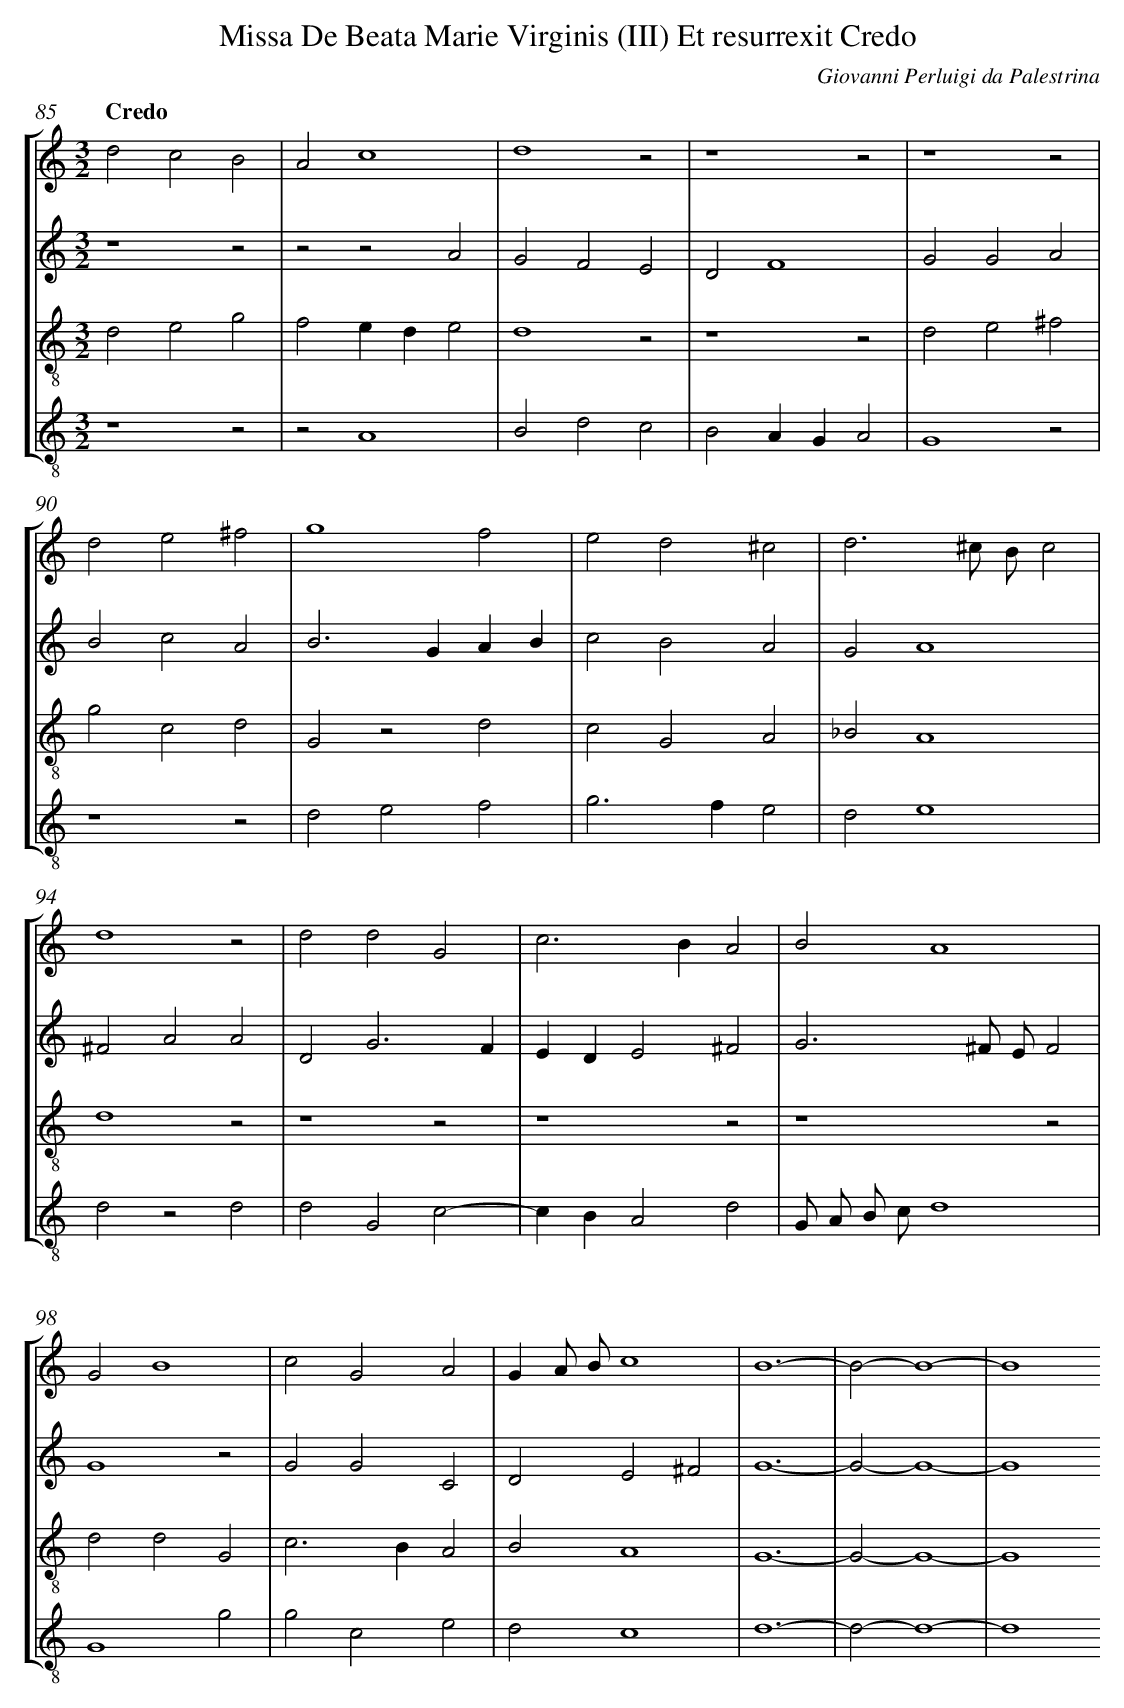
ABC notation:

X:1
T: Missa De Beata Marie Virginis (III) Et resurrexit Credo
C: Giovanni Perluigi da Palestrina
L: 1/4
M: 3/2
Q: "Credo"
%%staves [1 2 3 4]
V: 1 clef=treble
V: 2 clef=treble
V: 3 clef=treble-8
V: 4 clef=treble-8
K: C
[V:1] d2c2B2 |
[V:2] z4z2 |
[V:3] d2e2g2 |
[V:4] z4z2 |
[V:1] A2c4 |
[V:2] z2z2A2 |
[V:3] f2ede2 |
[V:4] z2A4 |
[V:1] d4z2 |
[V:2] G2F2E2 |
[V:3] d4z2 |
[V:4] B2d2c2 |
[V:1] z4z2 |
[V:2] D2F4 |
[V:3] z4z2 |
[V:4] B2AGA2 |
[V:1] z4z2 |
[V:2] G2G2A2 |
[V:3] d2e2^f2 |
[V:4] G4z2 |
[V:1] d2e2^f2 |
[V:2] B2c2A2 |
[V:3] g2c2d2 |
[V:4] z4z2 |
[V:1] g4f2 |
[V:2] B2>G2AB |
[V:3] G2z2d2 |
[V:4] d2e2f2 |
[V:1] e2d2^c2 |
[V:2] c2B2A2 |
[V:3] c2G2A2 |
[V:4] g2>f2e2 |
[V:1] d3^c/ B/c2 |
[V:2] G2A4 |
[V:3] _B2A4 |
[V:4] d2e4 |
[V:1] d4z2 |
[V:2] ^F2A2A2 |
[V:3] d4z2 |
[V:4] d2z2d2 |
[V:1] d2d2G2 |
[V:2] D2G3F |
[V:3] z4z2 |
[V:4] d2G2c2- |
[V:1] c2>B2A2 |
[V:2] EDE2^F2 |
[V:3] z4z2 |
[V:4] cBA2d2 |
[V:1] B2A4 |
[V:2] G3^F/ E/F2 |
[V:3] z4z2 |
[V:4] G/ A/ B/ c/d4 |
[V:1] G2B4 |
[V:2] G4z2 |
[V:3] d2d2G2 |
[V:4] G4g2 |
[V:1] c2G2A2 |
[V:2] G2G2C2 |
[V:3] c2>B2A2 |
[V:4] g2c2e2 |
[V:1] GA/ B/c4 |
[V:2] D2E2^F2 |
[V:3] B2A4 |
[V:4] d2c4 |
[V:1] B6- |
[V:2] G6- |
[V:3] G6- |
[V:4] d6- |
[V:1] B2-B4- |
[V:2] G2-G4- |
[V:3] G2-G4- |
[V:4] d2-d4- |
[V:1] B4
[V:2] G4
[V:3] G4
[V:4] d4
